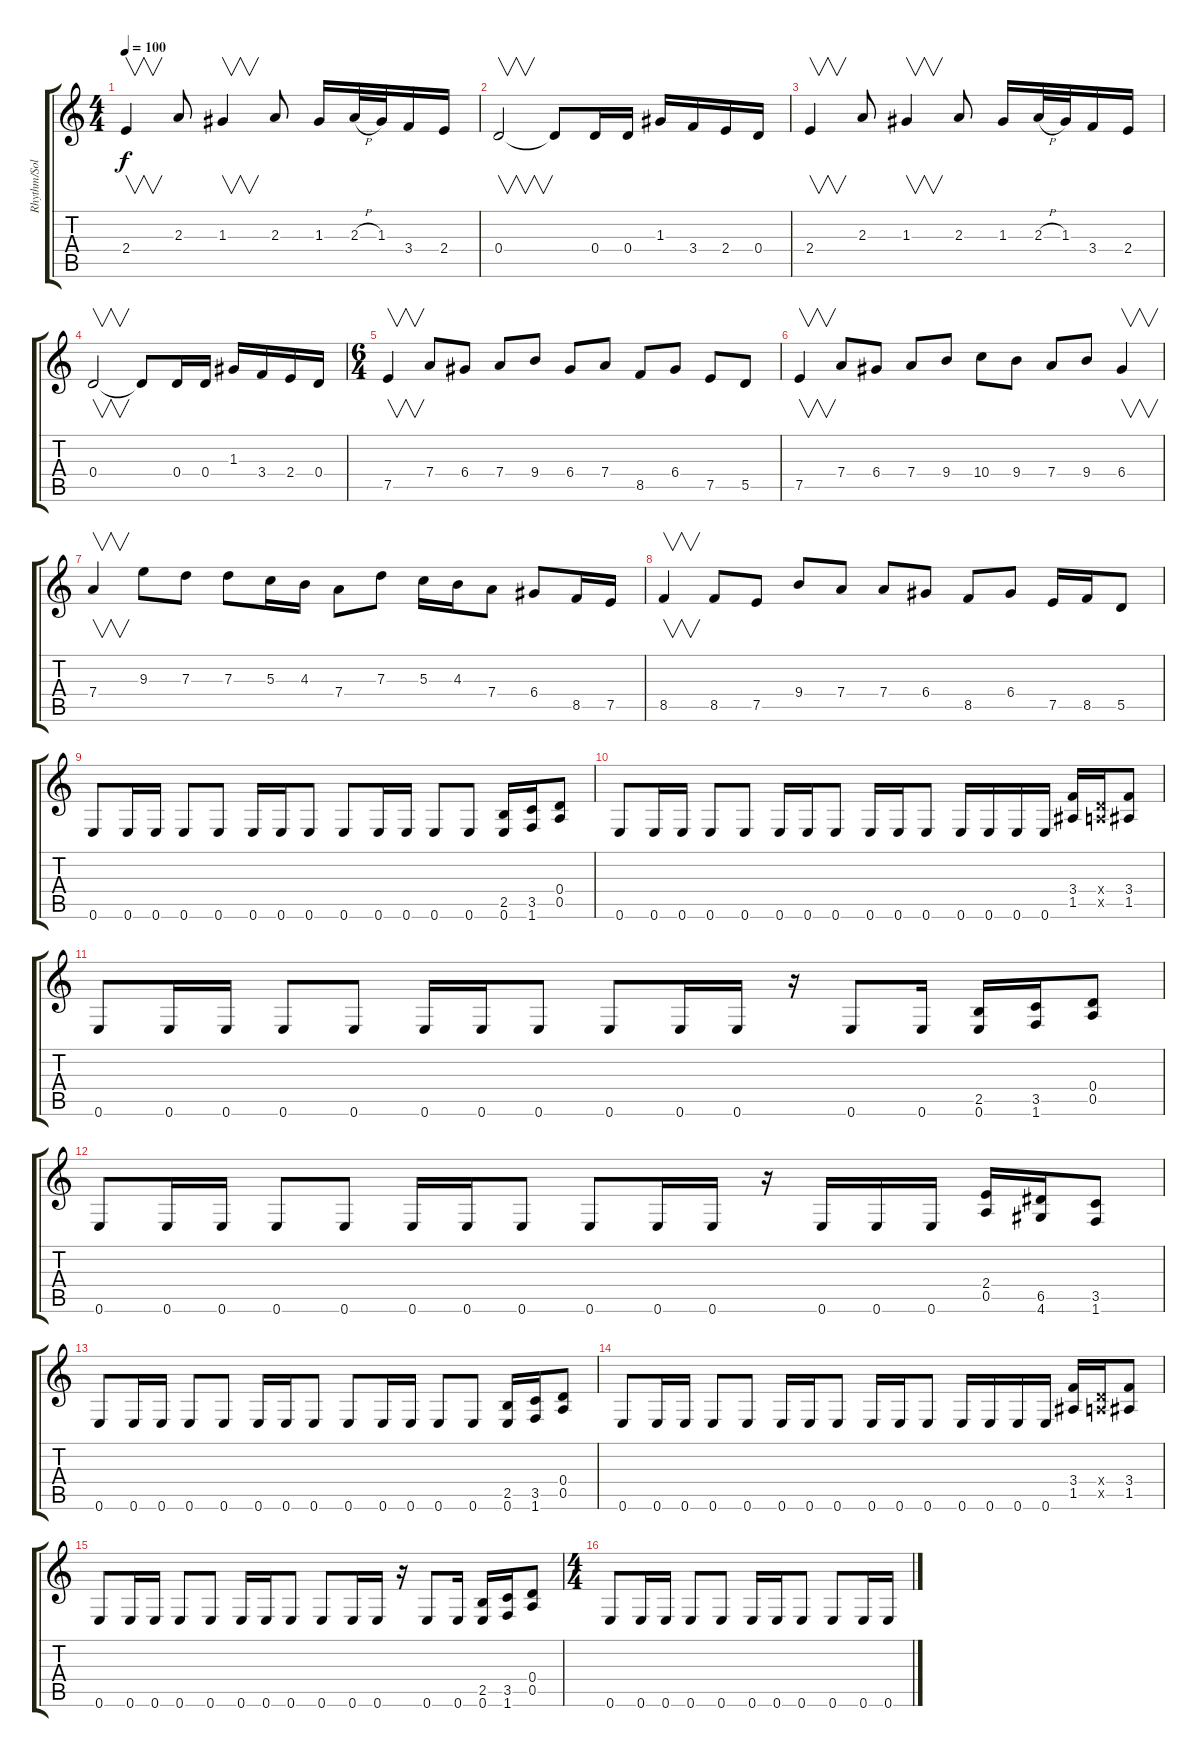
\track ("Rhythm/Solo" "Rhythm/Sol") {instrument distortionguitar}
\staff {score tabs}
\tuning (E4 B3 G3 D3 A2 E2) {hide}
\ts (4 4)
\tempo 100
\clef g2
\ks c
2.4.4{v dy f} 2.3.8 1.3.4{v instrument guitarharmonics} 2.3.8{instrument distortionguitar} 1.3.16 2.3{h}.32 1.3.32 3.4.16 2.4.16 |
0.4.2{v} 0.4{t}.8 0.4.16 0.4.16 1.3.16 3.4.16 2.4.16 0.4.16 |
2.4.4{v} 2.3.8 1.3.4{v instrument guitarharmonics} 2.3.8{instrument distortionguitar} 1.3.16 2.3{h}.32 1.3.32 3.4.16 2.4.16 |
0.4.2{v} 0.4{t}.8 0.4.16 0.4.16 1.3.16 3.4.16 2.4.16 0.4.16{instrument guitarharmonics} |
\ts (6 4)
7.5.4{v instrument distortionguitar} 7.4.8 6.4.8 7.4.8 9.4.8 6.4.8 7.4.8 8.5.8 6.4.8 7.5.8 5.5.8 |
7.5.4{v instrument guitarharmonics} 7.4.8{instrument distortionguitar} 6.4.8 7.4.8 9.4.8 10.4.8 9.4.8 7.4.8 9.4.8 6.4.4{v instrument guitarharmonics} |
7.4.4{v instrument guitarharmonics} 9.3.8{instrument distortionguitar} 7.3.8 7.3.8{instrument guitarharmonics} 5.3.16{instrument distortionguitar} 4.3.16 7.4.8 7.3.8{instrument guitarharmonics} 5.3.16{instrument distortionguitar} 4.3.16 7.4.8 6.4.8{instrument guitarharmonics} 8.5.16{instrument distortionguitar} 7.5.16 |
8.5.4{v} 8.5.8 7.5.8 9.4.8 7.4.8 7.4.8 6.4.8 8.5.8 6.4.8 7.5.16 8.5.16 5.5.8{instrument guitarharmonics} |
0.6.8{volume 13 instrument distortionguitar} 0.6.16 0.6.16 0.6.8 0.6.8 0.6.16 0.6.16 0.6.8 0.6.8 0.6.16 0.6.16 0.6.8 0.6.8 (2.5 0.6).16 (3.5 1.6).16 (0.4 0.5).8 |
0.6.8 0.6.16 0.6.16 0.6.8 0.6.8 0.6.16 0.6.16 0.6.8 0.6.16 0.6.16 0.6.8 0.6.16 0.6.16 0.6.16 0.6.16 (3.4 1.5).16 (0.4{x} 0.5{x}).16 (3.4 1.5).8 |
0.6.8 0.6.16 0.6.16 0.6.8 0.6.8 0.6.16 0.6.16 0.6.8 0.6.8 0.6.16 0.6.16 r.16 0.6.8 0.6.16 (2.5 0.6).16 (3.5 1.6).16 (0.4 0.5).8 |
0.6.8 0.6.16 0.6.16 0.6.8 0.6.8 0.6.16 0.6.16 0.6.8 0.6.8 0.6.16 0.6.16 r.16 0.6.16 0.6.16 0.6.16 (2.4 0.5).16 (6.5 4.6).16 (3.5 1.6).8 |
0.6.8 0.6.16 0.6.16 0.6.8 0.6.8 0.6.16 0.6.16 0.6.8 0.6.8 0.6.16 0.6.16 0.6.8 0.6.8 (2.5 0.6).16 (3.5 1.6).16 (0.4 0.5).8 |
0.6.8 0.6.16 0.6.16 0.6.8 0.6.8 0.6.16 0.6.16 0.6.8 0.6.16 0.6.16 0.6.8 0.6.16 0.6.16 0.6.16 0.6.16 (3.4 1.5).16 (0.4{x} 0.5{x}).16 (3.4 1.5).8 |
0.6.8 0.6.16 0.6.16 0.6.8 0.6.8 0.6.16 0.6.16 0.6.8 0.6.8 0.6.16 0.6.16 r.16 0.6.8 0.6.16 (2.5 0.6).16 (3.5 1.6).16 (0.4 0.5).8 |
\ts (4 4)
0.6.8 0.6.16 0.6.16 0.6.8 0.6.8 0.6.16 0.6.16 0.6.8 0.6.8 0.6.16 0.6.16
